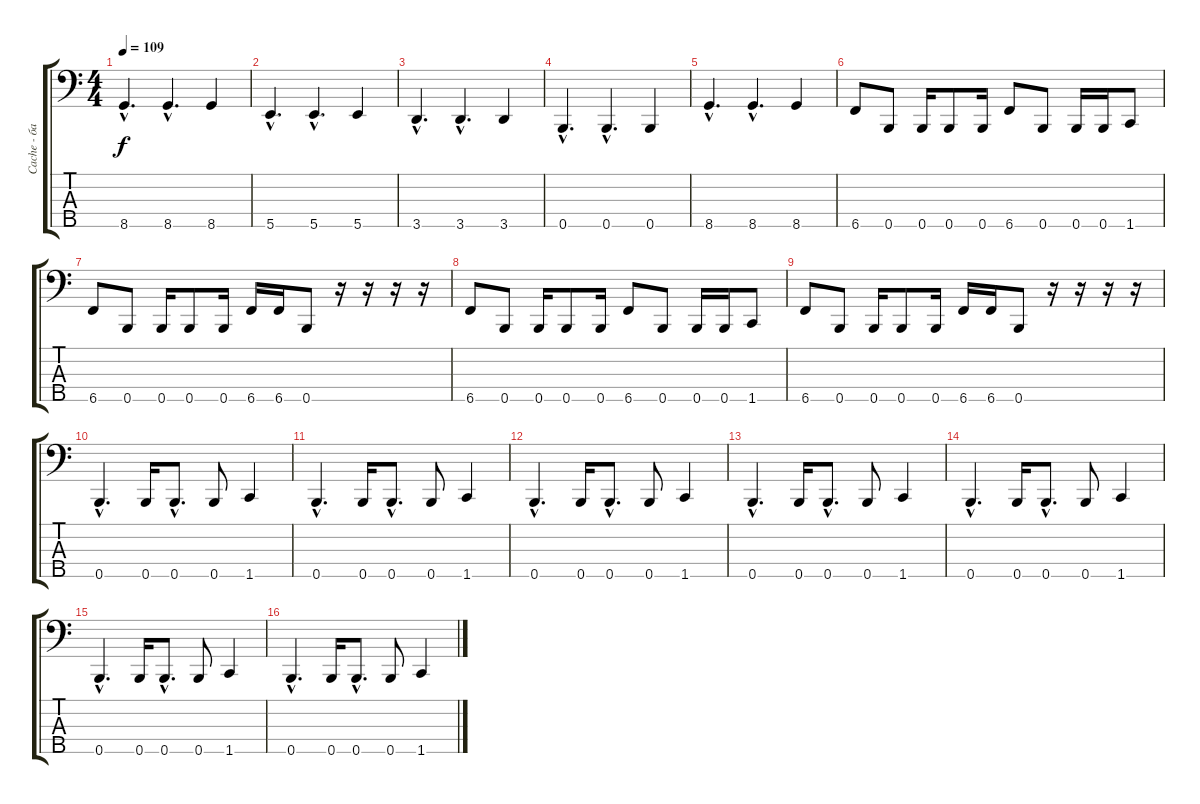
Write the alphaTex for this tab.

\track ("Сache - бас [сэмплы]" "Сache - ба") {instrument electricbasspick}
\staff {score tabs}
\tuning (A2 E2 B1 Gb1 B0) {hide}
\ts (4 4)
\tempo 109
\clef f4
\ks c
8.5{hac}.4{d dy f} 8.5{hac}.4{d} 8.5.4 |
5.5{hac}.4{d} 5.5{hac}.4{d} 5.5.4 |
3.5{hac}.4{d} 3.5{hac}.4{d} 3.5.4 |
0.5{hac}.4{d} 0.5{hac}.4{d} 0.5.4 |
8.5{hac}.4{d} 8.5{hac}.4{d} 8.5.4 |
6.5.8 0.5.8 0.5.16 0.5.8 0.5.16 6.5.8 0.5.8 0.5.16 0.5.16 1.5.8 |
6.5.8 0.5.8 0.5.16 0.5.8 0.5.16 6.5.16 6.5.16 0.5.8 r.16 r.16 r.16 r.16 |
6.5.8 0.5.8 0.5.16 0.5.8 0.5.16 6.5.8 0.5.8 0.5.16 0.5.16 1.5.8 |
6.5.8 0.5.8 0.5.16 0.5.8 0.5.16 6.5.16 6.5.16 0.5.8 r.16 r.16 r.16 r.16 |
0.5{hac}.4{d} 0.5.16 0.5{hac}.8{d} 0.5.8 1.5.4 |
0.5{hac}.4{d} 0.5.16 0.5{hac}.8{d} 0.5.8 1.5.4 |
0.5{hac}.4{d} 0.5.16 0.5{hac}.8{d} 0.5.8 1.5.4 |
0.5{hac}.4{d} 0.5.16 0.5{hac}.8{d} 0.5.8 1.5.4 |
0.5{hac}.4{d} 0.5.16 0.5{hac}.8{d} 0.5.8 1.5.4 |
0.5{hac}.4{d} 0.5.16 0.5{hac}.8{d} 0.5.8 1.5.4 |
0.5{hac}.4{d} 0.5.16 0.5{hac}.8{d} 0.5.8 1.5.4
